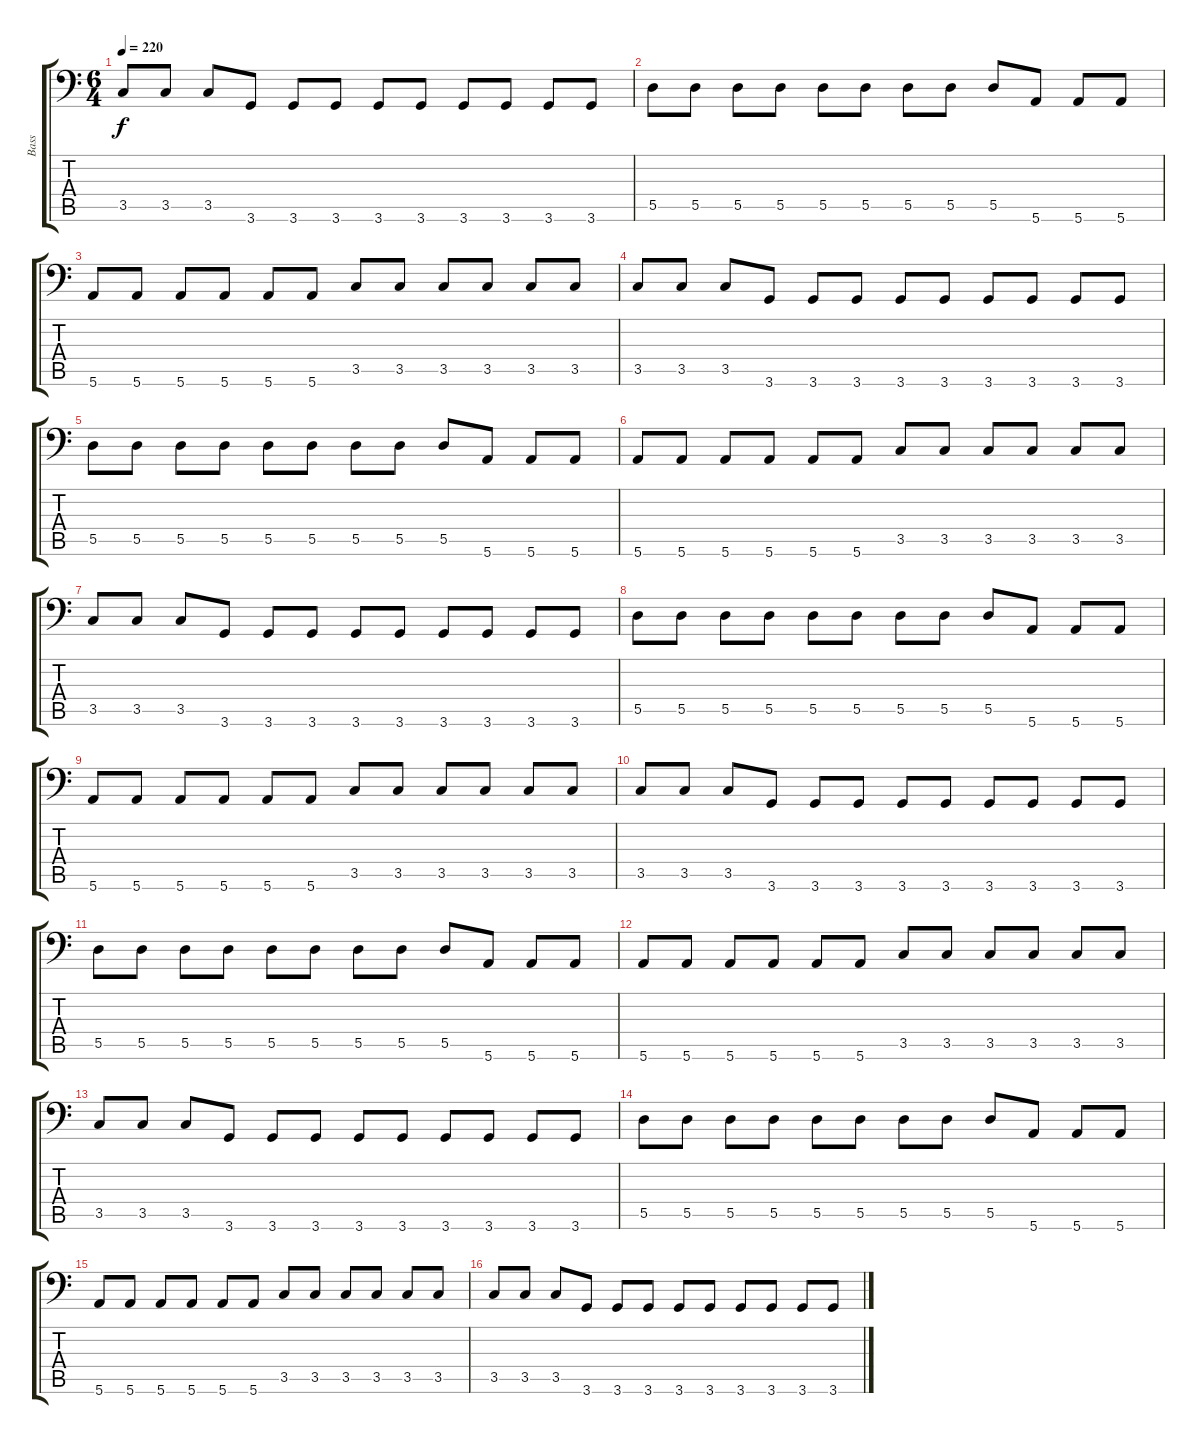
\track ("Bass" "Bass") {instrument electricbasspick}
\staff {score tabs}
\tuning (E3 B2 G2 D2 A1 E1) {hide}
\ts (6 4)
\tempo 220
\clef f4
\ks c
3.5.8{dy f} 3.5.8 3.5.8 3.6.8 3.6.8 3.6.8 3.6.8 3.6.8 3.6.8 3.6.8 3.6.8 3.6.8 |
5.5.8 5.5.8 5.5.8 5.5.8 5.5.8 5.5.8 5.5.8 5.5.8 5.5.8 5.6.8 5.6.8 5.6.8 |
5.6.8 5.6.8 5.6.8 5.6.8 5.6.8 5.6.8 3.5.8 3.5.8 3.5.8 3.5.8 3.5.8 3.5.8 |
3.5.8 3.5.8 3.5.8 3.6.8 3.6.8 3.6.8 3.6.8 3.6.8 3.6.8 3.6.8 3.6.8 3.6.8 |
5.5.8 5.5.8 5.5.8 5.5.8 5.5.8 5.5.8 5.5.8 5.5.8 5.5.8 5.6.8 5.6.8 5.6.8 |
5.6.8 5.6.8 5.6.8 5.6.8 5.6.8 5.6.8 3.5.8 3.5.8 3.5.8 3.5.8 3.5.8 3.5.8 |
3.5.8 3.5.8 3.5.8 3.6.8 3.6.8 3.6.8 3.6.8 3.6.8 3.6.8 3.6.8 3.6.8 3.6.8 |
5.5.8 5.5.8 5.5.8 5.5.8 5.5.8 5.5.8 5.5.8 5.5.8 5.5.8 5.6.8 5.6.8 5.6.8 |
5.6.8 5.6.8 5.6.8 5.6.8 5.6.8 5.6.8 3.5.8 3.5.8 3.5.8 3.5.8 3.5.8 3.5.8 |
3.5.8 3.5.8 3.5.8 3.6.8 3.6.8 3.6.8 3.6.8 3.6.8 3.6.8 3.6.8 3.6.8 3.6.8 |
5.5.8 5.5.8 5.5.8 5.5.8 5.5.8 5.5.8 5.5.8 5.5.8 5.5.8 5.6.8 5.6.8 5.6.8 |
5.6.8 5.6.8 5.6.8 5.6.8 5.6.8 5.6.8 3.5.8 3.5.8 3.5.8 3.5.8 3.5.8 3.5.8 |
3.5.8 3.5.8 3.5.8 3.6.8 3.6.8 3.6.8 3.6.8 3.6.8 3.6.8 3.6.8 3.6.8 3.6.8 |
5.5.8 5.5.8 5.5.8 5.5.8 5.5.8 5.5.8 5.5.8 5.5.8 5.5.8 5.6.8 5.6.8 5.6.8 |
5.6.8 5.6.8 5.6.8 5.6.8 5.6.8 5.6.8 3.5.8 3.5.8 3.5.8 3.5.8 3.5.8 3.5.8 |
3.5.8 3.5.8 3.5.8 3.6.8 3.6.8 3.6.8 3.6.8 3.6.8 3.6.8 3.6.8 3.6.8 3.6.8
